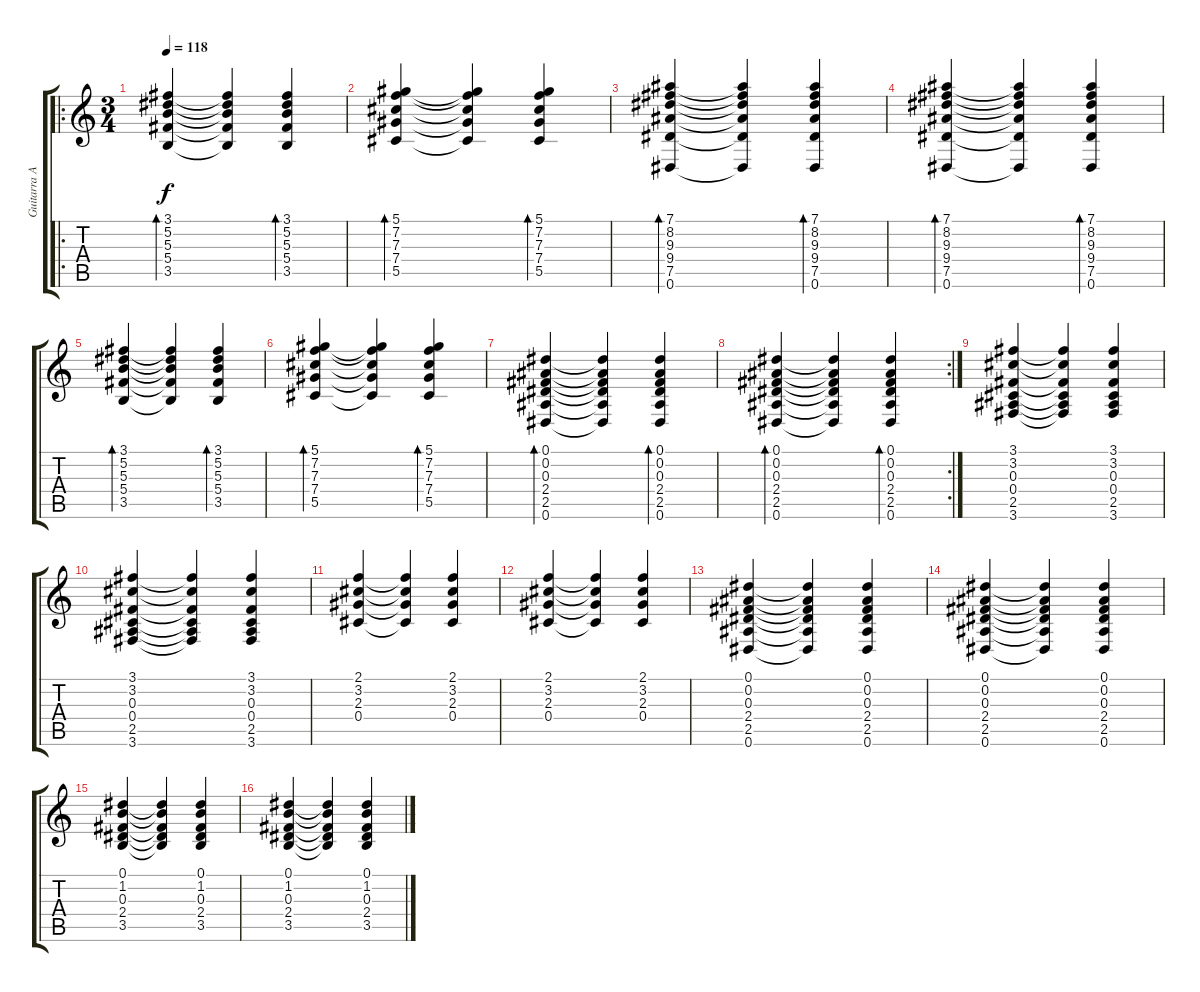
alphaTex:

\track ("Guitarra Acomp." "Guitarra A") {instrument electricguitarjazz}
\staff {score tabs}
\tuning (Eb4 Bb3 Gb3 Db3 Ab2 Eb2) {hide}
\ro
\ts (3 4)
\tempo 118
\clef g2
\ks c
(3.1 5.2 5.3 5.4 3.5).4{bd 60 dy f} (3.1{t} 5.2{t} 5.3{t} 5.4{t} 3.5{t}).4 (3.1 5.2 5.3 5.4 3.5).4{bd 60} |
(5.1 7.2 7.3 7.4 5.5).4{bd 60} (5.1{t} 7.2{t} 7.3{t} 7.4{t} 5.5{t}).4 (5.1 7.2 7.3 7.4 5.5).4{bd 60} |
(7.1 8.2 9.3 9.4 7.5 0.6).4{bd 60} (7.1{t} 8.2{t} 9.3{t} 9.4{t} 7.5{t} 0.6{t}).4 (7.1 8.2 9.3 9.4 7.5 0.6).4{bd 60} |
(7.1 8.2 9.3 9.4 7.5 0.6).4{bd 60} (7.1{t} 8.2{t} 9.3{t} 9.4{t} 7.5{t} 0.6{t}).4 (7.1 8.2 9.3 9.4 7.5 0.6).4{bd 60} |
(3.1 5.2 5.3 5.4 3.5).4{bd 60} (3.1{t} 5.2{t} 5.3{t} 5.4{t} 3.5{t}).4 (3.1 5.2 5.3 5.4 3.5).4{bd 60} |
(5.1 7.2 7.3 7.4 5.5).4{bd 60} (5.1{t} 7.2{t} 7.3{t} 7.4{t} 5.5{t}).4 (5.1 7.2 7.3 7.4 5.5).4{bd 60} |
(0.1 0.2 0.3 2.4 2.5 0.6).4{bd 60} (0.1{t} 0.2{t} 0.3{t} 2.4{t} 2.5{t} 0.6{t}).4 (0.1 0.2 0.3 2.4 2.5 0.6).4{bd 60} |
\rc 2
(0.1 0.2 0.3 2.4 2.5 0.6).4{bd 60} (0.1{t} 0.2{t} 0.3{t} 2.4{t} 2.5{t} 0.6{t}).4 (0.1 0.2 0.3 2.4 2.5 0.6).4{bd 30} |
(3.1 3.2 0.3 0.4 2.5 3.6).4 (3.1{t} 3.2{t} 0.3{t} 0.4{t} 2.5{t} 3.6{t}).4 (3.1 3.2 0.3 0.4 2.5 3.6).4 |
(3.1 3.2 0.3 0.4 2.5 3.6).4 (3.1{t} 3.2{t} 0.3{t} 0.4{t} 2.5{t} 3.6{t}).4 (3.1 3.2 0.3 0.4 2.5 3.6).4 |
(2.1 3.2 2.3 0.4).4 (2.1{t} 3.2{t} 2.3{t} 0.4{t}).4 (2.1 3.2 2.3 0.4).4 |
(2.1 3.2 2.3 0.4).4 (2.1{t} 3.2{t} 2.3{t} 0.4{t}).4 (2.1 3.2 2.3 0.4).4 |
(0.1 0.2 0.3 2.4 2.5 0.6).4 (0.1{t} 0.2{t} 0.3{t} 2.4{t} 2.5{t} 0.6{t}).4 (0.1 0.2 0.3 2.4 2.5 0.6).4 |
(0.1 0.2 0.3 2.4 2.5 0.6).4 (0.1{t} 0.2{t} 0.3{t} 2.4{t} 2.5{t} 0.6{t}).4 (0.1 0.2 0.3 2.4 2.5 0.6).4 |
(0.1 1.2 0.3 2.4 3.5).4 (0.1{t} 1.2{t} 0.3{t} 2.4{t} 3.5{t}).4 (0.1 1.2 0.3 2.4 3.5).4 |
(0.1 1.2 0.3 2.4 3.5).4 (0.1{t} 1.2{t} 0.3{t} 2.4{t} 3.5{t}).4 (0.1 1.2 0.3 2.4 3.5).4
